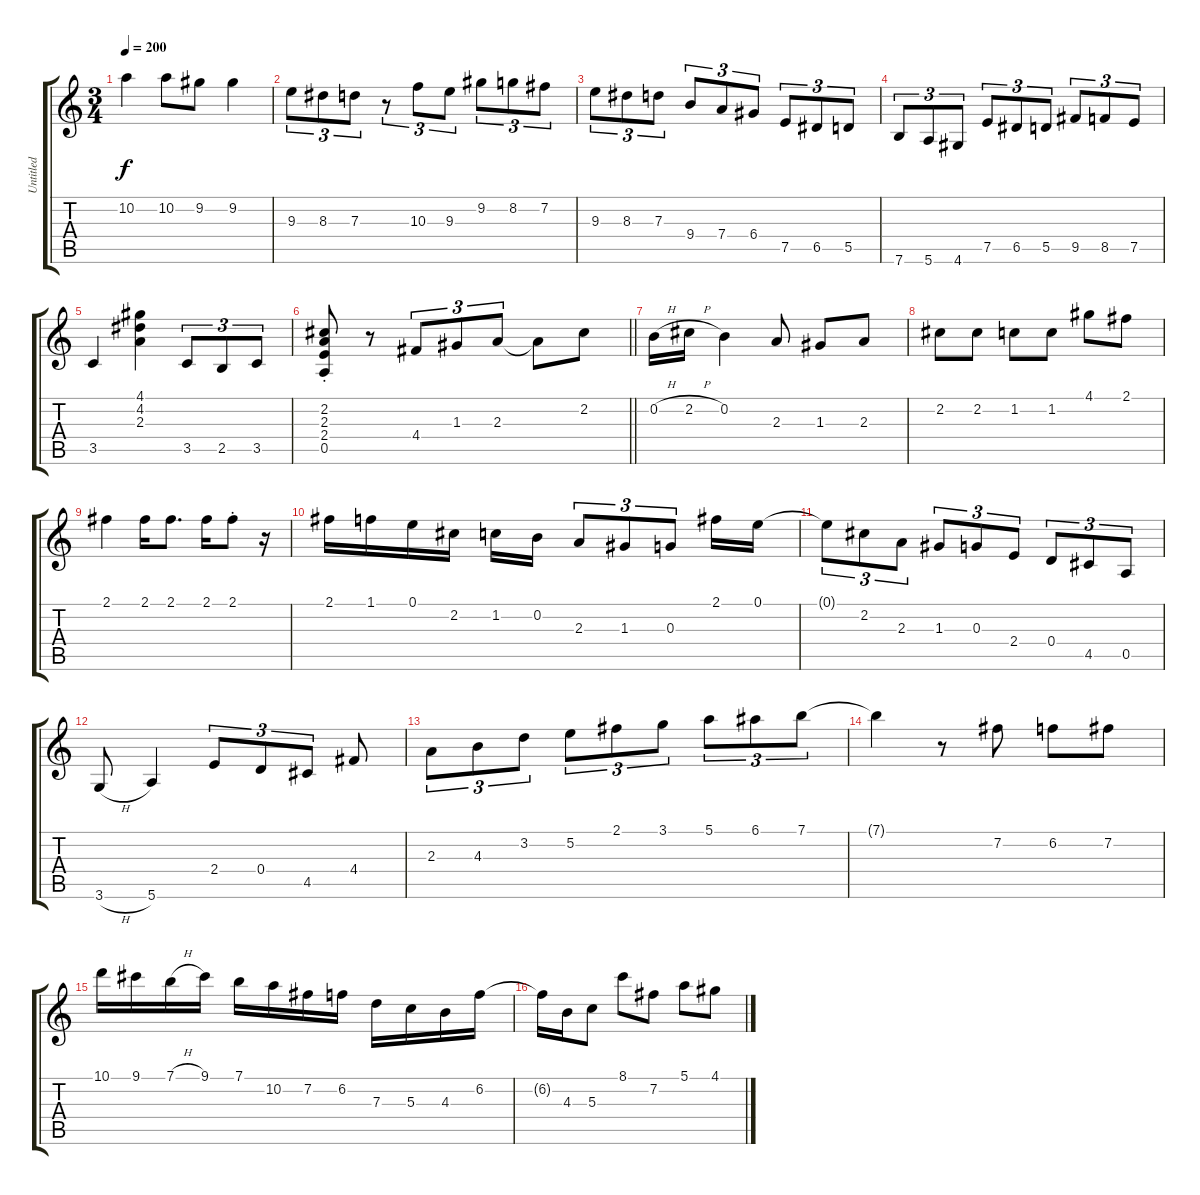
\track ("Untitled" "Untitled") {instrument acousticguitarsteel}
\staff {score tabs}
\tuning (E4 B3 G3 D3 A2 E2) {hide}
\ts (3 4)
\tempo 200
\clef g2
\ks c
10.2.4{dy f} 10.2.8 9.2.8 9.2.4 |
9.3.8{tu (3 2)} 8.3.8{tu (3 2)} 7.3.8{tu (3 2)} r.8{tu (3 2)} 10.3.8{tu (3 2)} 9.3.8{tu (3 2)} 9.2.8{tu (3 2)} 8.2.8{tu (3 2)} 7.2.8{tu (3 2)} |
9.3.8{tu (3 2)} 8.3.8{tu (3 2)} 7.3.8{tu (3 2)} 9.4.8{tu (3 2)} 7.4.8{tu (3 2)} 6.4.8{tu (3 2)} 7.5.8{tu (3 2)} 6.5.8{tu (3 2)} 5.5.8{tu (3 2)} |
7.6.8{tu (3 2)} 5.6.8{tu (3 2)} 4.6.8{tu (3 2)} 7.5.8{tu (3 2)} 6.5.8{tu (3 2)} 5.5.8{tu (3 2)} 9.5.8{tu (3 2)} 8.5.8{tu (3 2)} 7.5.8{tu (3 2)} |
3.5.4 (4.1 4.2 2.3).4 3.5.8{tu (3 2)} 2.5.8{tu (3 2)} 3.5.8{tu (3 2)} |
\barLineRight lightlight
(2.2{st} 2.3{st} 2.4{st} 0.5{st}).8 r.8 4.4.8{tu (3 2)} 1.3.8{tu (3 2)} 2.3.8{tu (3 2)} 2.3{t}.8 2.2.8 |
0.2{h}.16 2.2{h}.16 0.2.4 2.3.8 1.3.8 2.3.8 |
2.2.8 2.2.8 1.2.8 1.2.8 4.1.8 2.1.8 |
2.1.4 2.1.16 2.1.8{d} 2.1.16 2.1{st}.8 r.16 |
2.1.16 1.1.16 0.1.16 2.2.16 1.2.16 0.2.16 2.3.8{tu (3 2)} 1.3.8{tu (3 2)} 0.3.8{tu (3 2)} 2.1.16 0.1.16 |
0.1{t}.8{tu (3 2)} 2.2.8{tu (3 2)} 2.3.8{tu (3 2)} 1.3.8{tu (3 2)} 0.3.8{tu (3 2)} 2.4.8{tu (3 2)} 0.4.8{tu (3 2)} 4.5.8{tu (3 2)} 0.5.8{tu (3 2)} |
3.6{h}.8 5.6.4 2.4.8{tu (3 2)} 0.4.8{tu (3 2)} 4.5.8{tu (3 2)} 4.4.8 |
2.3.8{tu (3 2)} 4.3.8{tu (3 2)} 3.2.8{tu (3 2)} 5.2.8{tu (3 2)} 2.1.8{tu (3 2)} 3.1.8{tu (3 2)} 5.1.8{tu (3 2)} 6.1.8{tu (3 2)} 7.1.8{tu (3 2)} |
7.1{t}.4 r.8 7.2.8 6.2.8 7.2.8 |
10.1.16 9.1.16 7.1{h}.16 9.1.16 7.1.16 10.2.16 7.2.16 6.2.16 7.3.16 5.3.16 4.3.16 6.2.16 |
6.2{t}.16 4.3.16 5.3.8 8.1.8 7.2.8 5.1.8 4.1.8
